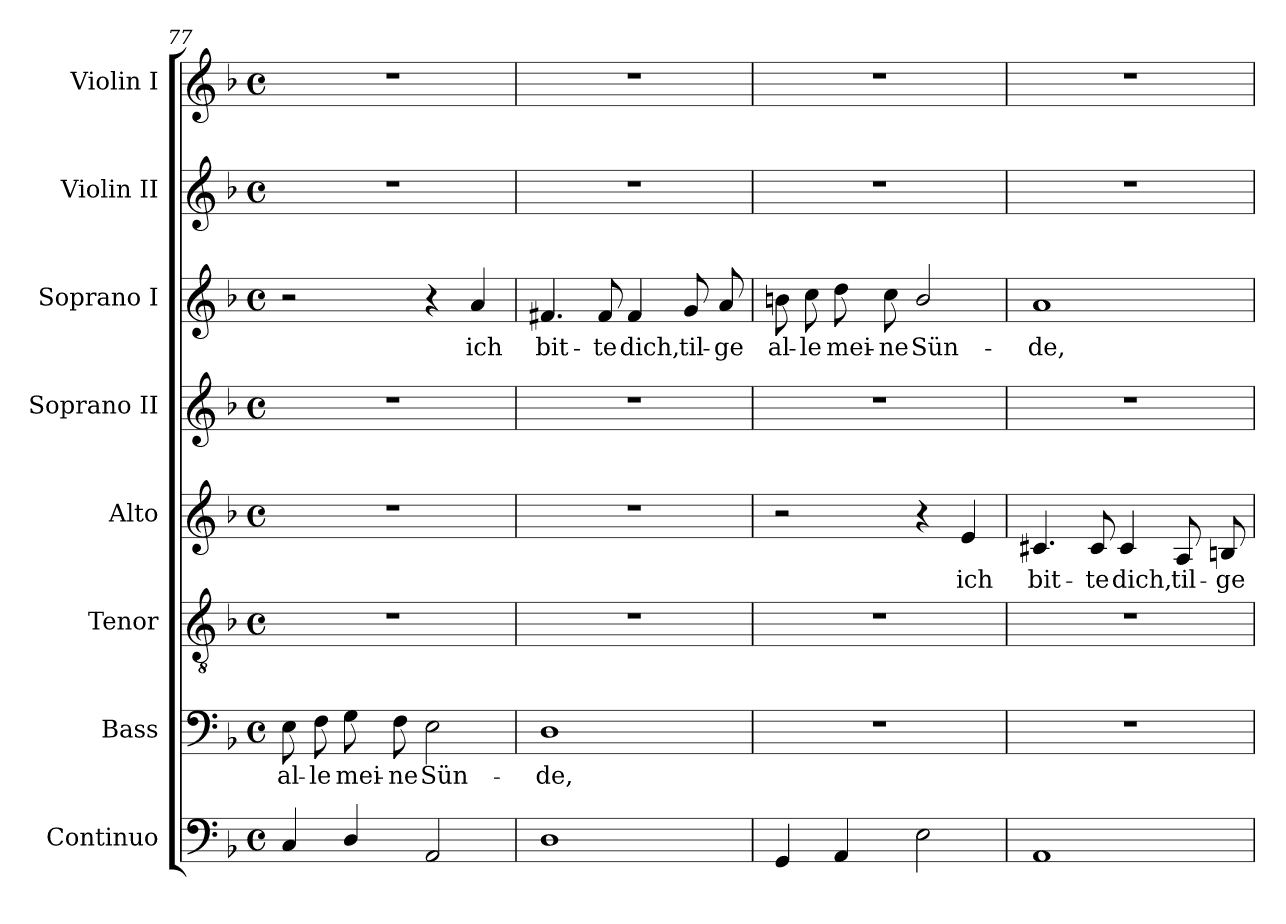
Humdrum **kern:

**kern	**kern	**text	**kern	**kern	**text	**kern	**kern	**text	**kern	**kern
*part8	*part7	*part7	*part6	*part5	*part5	*part4	*part3	*part3	*part2	*part1
*staff8	*staff7	*staff7	*staff6	*staff5	*staff5	*staff4	*staff3	*staff3	*staff2	*staff1
*I"Continuo	*I"Bass	*	*I"Tenor	*I"Alto	*	*I"Soprano II	*I"Soprano I	*	*I"Violin II	*I"Violin I
*	*I'B	*	*I'T	*I'A	*	*I'S II	*I'S I	*	*I'Vn II	*I'Vn I
*clefF4	*clefF4	*	*clefGv2	*clefG2	*	*clefG2	*clefG2	*	*clefG2	*clefG2
*k[b-]	*k[b-]	*	*k[b-]	*k[b-]	*	*k[b-]	*k[b-]	*	*k[b-]	*k[b-]
*F:	*F:	*	*F:	*F:	*	*F:	*F:	*	*F:	*F:
*M4/4	*M4/4	*	*M4/4	*M4/4	*	*M4/4	*M4/4	*	*M4/4	*M4/4
*met(c)	*met(c)	*	*met(c)	*met(c)	*	*met(c)	*met(c)	*	*met(c)	*met(c)
=77	=77	=77	=77	=77	=77	=77	=77	=77	=77	=77
!	!	!LO:LY:b	!	!	!	!	!	!	!	!
4C	8E	al-	1r	1r	.	1r	2r	.	1r	1r
!	!	!LO:LY:b	!	!	!	!	!	!	!	!
.	8F	-le	.	.	.	.	.	.	.	.
!	!	!LO:LY:b	!	!	!	!	!	!	!	!
4D/	8G	mei-	.	.	.	.	.	.	.	.
!	!	!LO:LY:b	!	!	!	!	!	!	!	!
.	8F	-ne	.	.	.	.	.	.	.	.
!	!	!LO:LY:b	!	!	!	!	!	!	!	!
2AA	2E	Sün-	.	.	.	.	4r	.	.	.
!	!	!	!	!	!	!	!	!LO:LY:b	!	!
.	.	.	.	.	.	.	4a	ich	.	.
=78	=78	=78	=78	=78	=78	=78	=78	=78	=78	=78
!	!	!LO:LY:b	!	!	!	!	!	!LO:LY:b	!	!
1D	1D	-de,	1r	1r	.	1r	4.f#X	bit-	1r	1r
!	!	!	!	!	!	!	!	!LO:LY:b	!	!
.	.	.	.	.	.	.	8f#	-te	.	.
!	!	!	!	!	!	!	!	!LO:LY:b	!	!
.	.	.	.	.	.	.	4f#	dich,	.	.
!	!	!	!	!	!	!	!	!LO:LY:b	!	!
.	.	.	.	.	.	.	8g	til-	.	.
!	!	!	!	!	!	!	!	!LO:LY:b	!	!
.	.	.	.	.	.	.	8a	-ge	.	.
=79	=79	=79	=79	=79	=79	=79	=79	=79	=79	=79
!	!	!	!	!	!	!	!	!LO:LY:b	!	!
4GG	1r	.	1r	2r	.	1r	8bn	al-	1r	1r
!	!	!	!	!	!	!	!	!LO:LY:b	!	!
.	.	.	.	.	.	.	8cc	-le	.	.
!	!	!	!	!	!	!	!	!LO:LY:b	!	!
4AA	.	.	.	.	.	.	8dd	mei-	.	.
!	!	!	!	!	!	!	!	!LO:LY:b	!	!
.	.	.	.	.	.	.	8cc	-ne	.	.
!	!	!	!	!	!	!	!	!LO:LY:b	!	!
2E	.	.	.	4r	.	.	2b/	Sün-	.	.
!	!	!	!	!	!LO:LY:b	!	!	!	!	!
.	.	.	.	4e	ich	.	.	.	.	.
=80	=80	=80	=80	=80	=80	=80	=80	=80	=80	=80
!	!	!	!	!	!LO:LY:b	!	!	!LO:LY:b	!	!
1AA	1r	.	1r	4.c#X	bit-	1r	1a	-de,	1r	1r
!	!	!	!	!	!LO:LY:b	!	!	!	!	!
.	.	.	.	8c#	-te	.	.	.	.	.
!	!	!	!	!	!LO:LY:b	!	!	!	!	!
.	.	.	.	4c#	dich,	.	.	.	.	.
!	!	!	!	!	!LO:LY:b	!	!	!	!	!
.	.	.	.	8A	til-	.	.	.	.	.
!	!	!	!	!	!LO:LY:b	!	!	!	!	!
.	.	.	.	8Bn	-ge	.	.	.	.	.
=	=	=	=	=	=	=	=	=	=	=
*-	*-	*-	*-	*-	*-	*-	*-	*-	*-	*-
